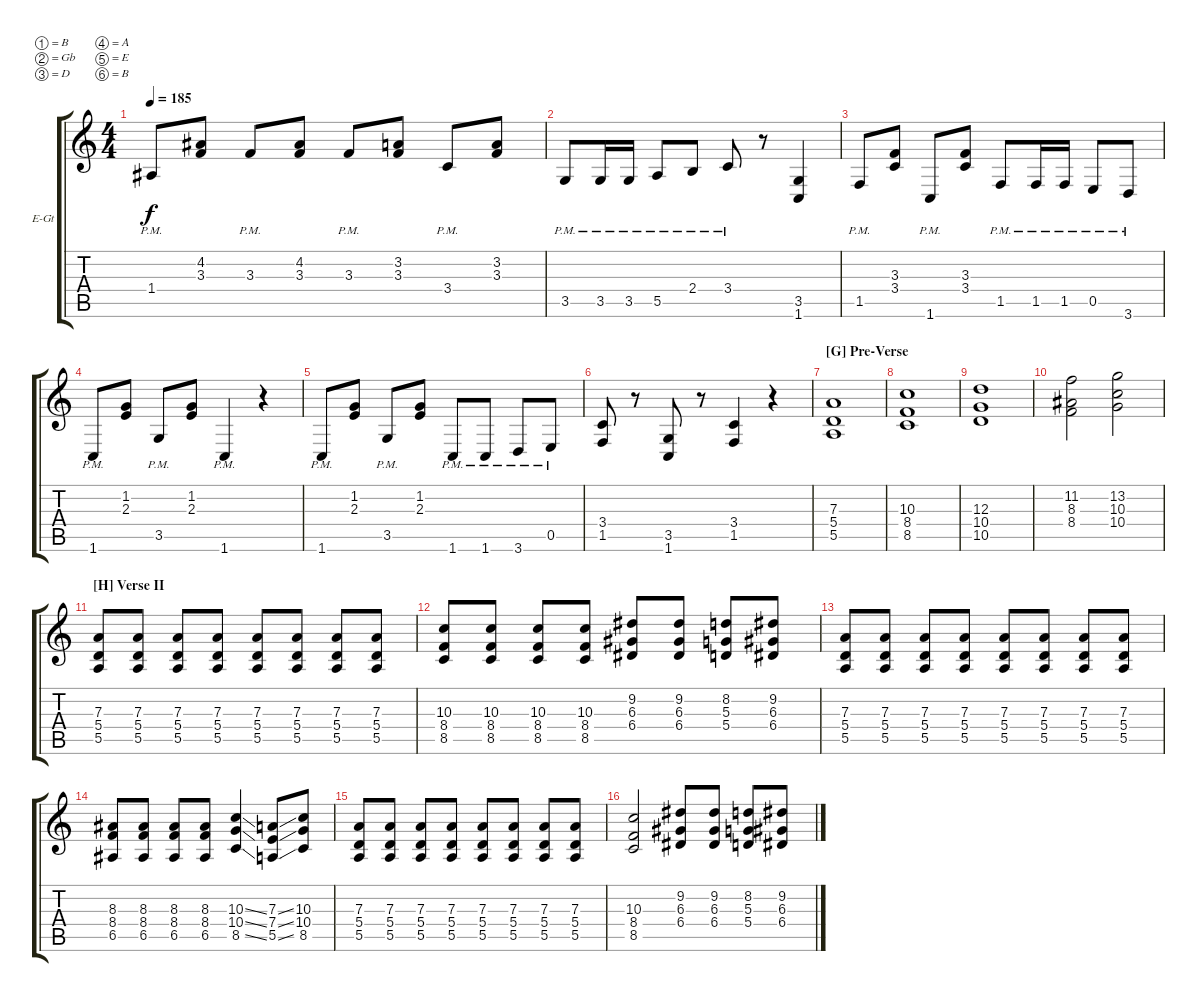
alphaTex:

\defaultSystemsLayout 4
\bracketExtendMode groupsimilarinstruments
\firstSystemTrackNameOrientation horizontal
\otherSystemsTrackNameOrientation horizontal
\track ("B Guitar Right" "E-Gt") {instrument overdrivenguitar}
\staff {score tabs}
\tuning (B3 Gb3 D3 A2 E2 B1)
\ts (4 4)
\tempo 185
\clef g2
\scale
0.333333
\ks c
1.4{pm}.8{dy f} (3.3 4.2).8 3.3{pm}.8 (3.3 4.2).8 3.3{pm}.8 (3.3 3.2).8 3.4{pm}.8 (3.3 3.2).8 |
\scale
0.333333 3.5{pm}.8 3.5{pm}.16 3.5{pm}.16 5.5{pm}.8 2.4{pm}.8 3.4{pm}.8 r.8 (1.6 3.5).4 |
\scale
0.333333 1.5{pm}.8 (3.4 3.3).8 1.6{pm}.8 (3.4 3.3).8 1.5{pm}.8 1.5{pm}.16 1.5{pm}.16 0.5{pm}.8 3.6{pm}.8 |
\scale
0.333333 1.6{pm}.8 (2.3 1.2).8 3.5{pm}.8 (2.3 1.2).8 1.6{pm}.4 r.4 |
\scale
0.333333 1.6{pm}.8 (2.3 1.2).8 3.5{pm}.8 (2.3 1.2).8 1.6{pm}.8 1.6{pm}.8 3.6{pm}.8 0.5{pm}.8 |
\scale
0.333333 (1.5 3.4).8 r.8 (1.6 3.5).8 r.8 (3.4 1.5).4 r.4 |
\section ("G" "Pre-Verse")
\scale
0.333333 (5.4 7.3 5.5).1 |
\scale
0.333333 (8.4 10.3 8.5).1 |
\scale
0.333333 (10.4 12.3 10.5).1 |
\scale
0.333333 (8.3 11.2 8.4).2 (10.3 13.2 10.4).2 |
\section ("H" "Verse II")
\scale
0.333333 (5.5 5.4 7.3).8 (5.5 5.4 7.3).8 (5.5 5.4 7.3).8 (5.5 5.4 7.3).8 (5.5 5.4 7.3).8 (5.5 5.4 7.3).8 (5.5 5.4 7.3).8 (5.5 5.4 7.3).8 |
\scale
0.333333 (8.5 8.4 10.3).8 (8.5 8.4 10.3).8 (8.5 8.4 10.3).8 (8.5 8.4 10.3).8 (6.3 6.4 9.2).8 (6.4 6.3 9.2).8 (5.4 5.3 8.2).8 (6.3 9.2 6.4).8 |
\scale
0.333333 (5.5 5.4 7.3).8 (5.5 5.4 7.3).8 (5.5 5.4 7.3).8 (5.5 5.4 7.3).8 (5.5 5.4 7.3).8 (5.5 5.4 7.3).8 (5.5 5.4 7.3).8 (5.5 5.4 7.3).8 |
\scale
0.333333 (6.5 8.4 8.3).8 (6.5 8.4 8.3).8 (6.5 8.4 8.3).8 (6.5 8.4 8.3).8 (8.5{ss} 10.4{ss} 10.3{ss}).4 (5.5{ss} 7.4{ss} 7.3{ss}).8 (8.5 10.4 10.3).8 |
\scale
0.333333 (5.5 5.4 7.3).8 (5.5 5.4 7.3).8 (5.5 5.4 7.3).8 (5.5 5.4 7.3).8 (5.5 5.4 7.3).8 (5.5 5.4 7.3).8 (5.5 5.4 7.3).8 (5.5 5.4 7.3).8 |
\scale
0.333333 (8.5 8.4 10.3).2 (6.3 6.4 9.2).8 (6.4 6.3 9.2).8 (5.4 5.3 8.2).8 (6.3 9.2 6.4).8
